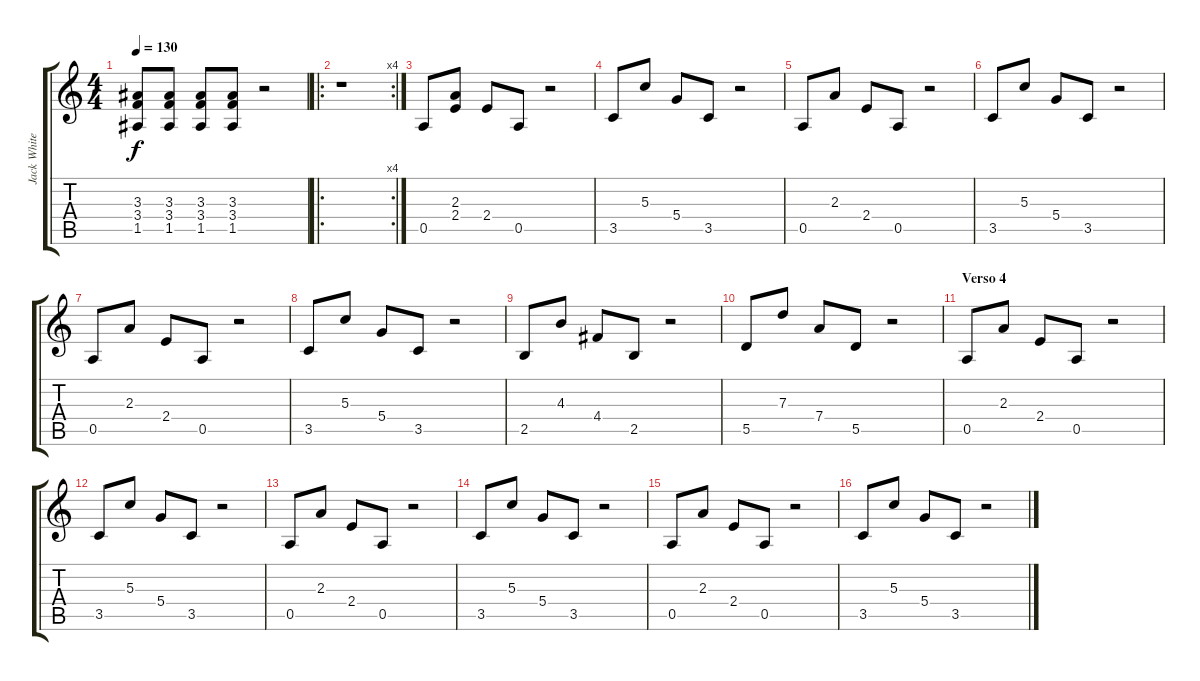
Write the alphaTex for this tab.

\track ("Jack White" "Jack White") {instrument overdrivenguitar}
\staff {score tabs}
\tuning (E4 B3 G3 D3 A2 E2) {hide}
\ts (4 4)
\tempo 130
\clef g2
\ks c
(3.3 3.4 1.5).8{dy f} (3.3 3.4 1.5).8 (3.3 3.4 1.5).8 (3.3 3.4 1.5).8 r.2 |
\ro
\rc 4
r.1 |
0.5.8 (2.3 2.4).8 2.4.8 0.5.8 r.2 |
3.5.8 5.3.8 5.4.8 3.5.8 r.2 |
0.5.8 2.3.8 2.4.8 0.5.8 r.2 |
3.5.8 5.3.8 5.4.8 3.5.8 r.2 |
0.5.8 2.3.8 2.4.8 0.5.8 r.2 |
3.5.8 5.3.8 5.4.8 3.5.8 r.2 |
2.5.8 4.3.8 4.4.8 2.5.8 r.2 |
5.5.8 7.3.8 7.4.8 5.5.8 r.2 |
\section ("" "Verso 4")
0.5.8 2.3.8 2.4.8 0.5.8 r.2 |
3.5.8 5.3.8 5.4.8 3.5.8 r.2 |
0.5.8 2.3.8 2.4.8 0.5.8 r.2 |
3.5.8 5.3.8 5.4.8 3.5.8 r.2 |
0.5.8 2.3.8 2.4.8 0.5.8 r.2 |
3.5.8 5.3.8 5.4.8 3.5.8 r.2
